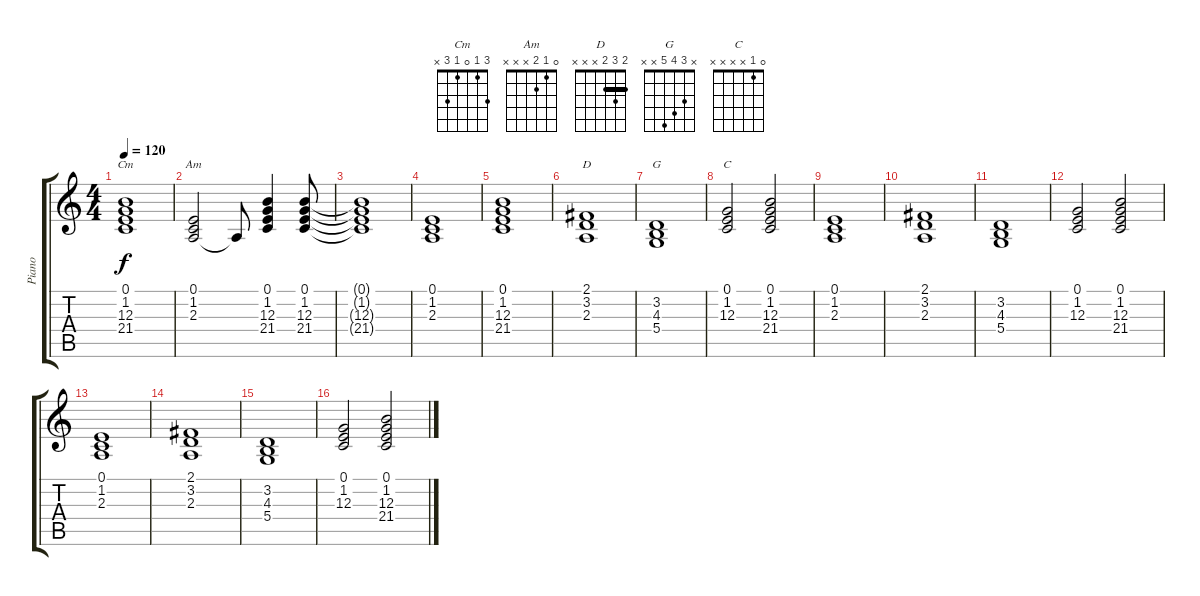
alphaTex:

\track ("Piano" "Piano") {instrument electricgrandpiano}
\staff {score tabs}
\tuning (E4 B3 G3 D3 A2 E2) {hide}
\chord ("Cm" 3 1 0 1 3 x)
\chord ("Am" 0 1 2 x x x)
\chord ("D" 2 3 2 x x x) {barre 2}
\chord ("G" x 3 4 5 x x)
\chord ("C" 0 1 x x x x)
\ts (4 4)
\tempo 120
\clef g2
\ks c
(0.1 1.2 12.3 21.4).1{ch "Cm" dy f} |
(0.1 1.2 2.3).2{ch "Am"} 2.3{t}.8 (0.1 1.2 12.3 21.4).4 (0.1 1.2 12.3 21.4).8 |
(0.1{t} 1.2{t} 12.3{t} 21.4{t}).1 |
(0.1 1.2 2.3).1 |
(0.1 1.2 12.3 21.4).1 |
(2.1 3.2 2.3).1{ch "D"} |
(3.2 4.3 5.4).1{ch "G"} |
(0.1 1.2 12.3).2{ch "C"} (0.1 1.2 12.3 21.4).2 |
(0.1 1.2 2.3).1 |
(2.1 3.2 2.3).1 |
(3.2 4.3 5.4).1 |
(0.1 1.2 12.3).2 (0.1 1.2 12.3 21.4).2 |
(0.1 1.2 2.3).1 |
(2.1 3.2 2.3).1 |
(3.2 4.3 5.4).1 |
(0.1 1.2 12.3).2 (0.1 1.2 12.3 21.4).2
